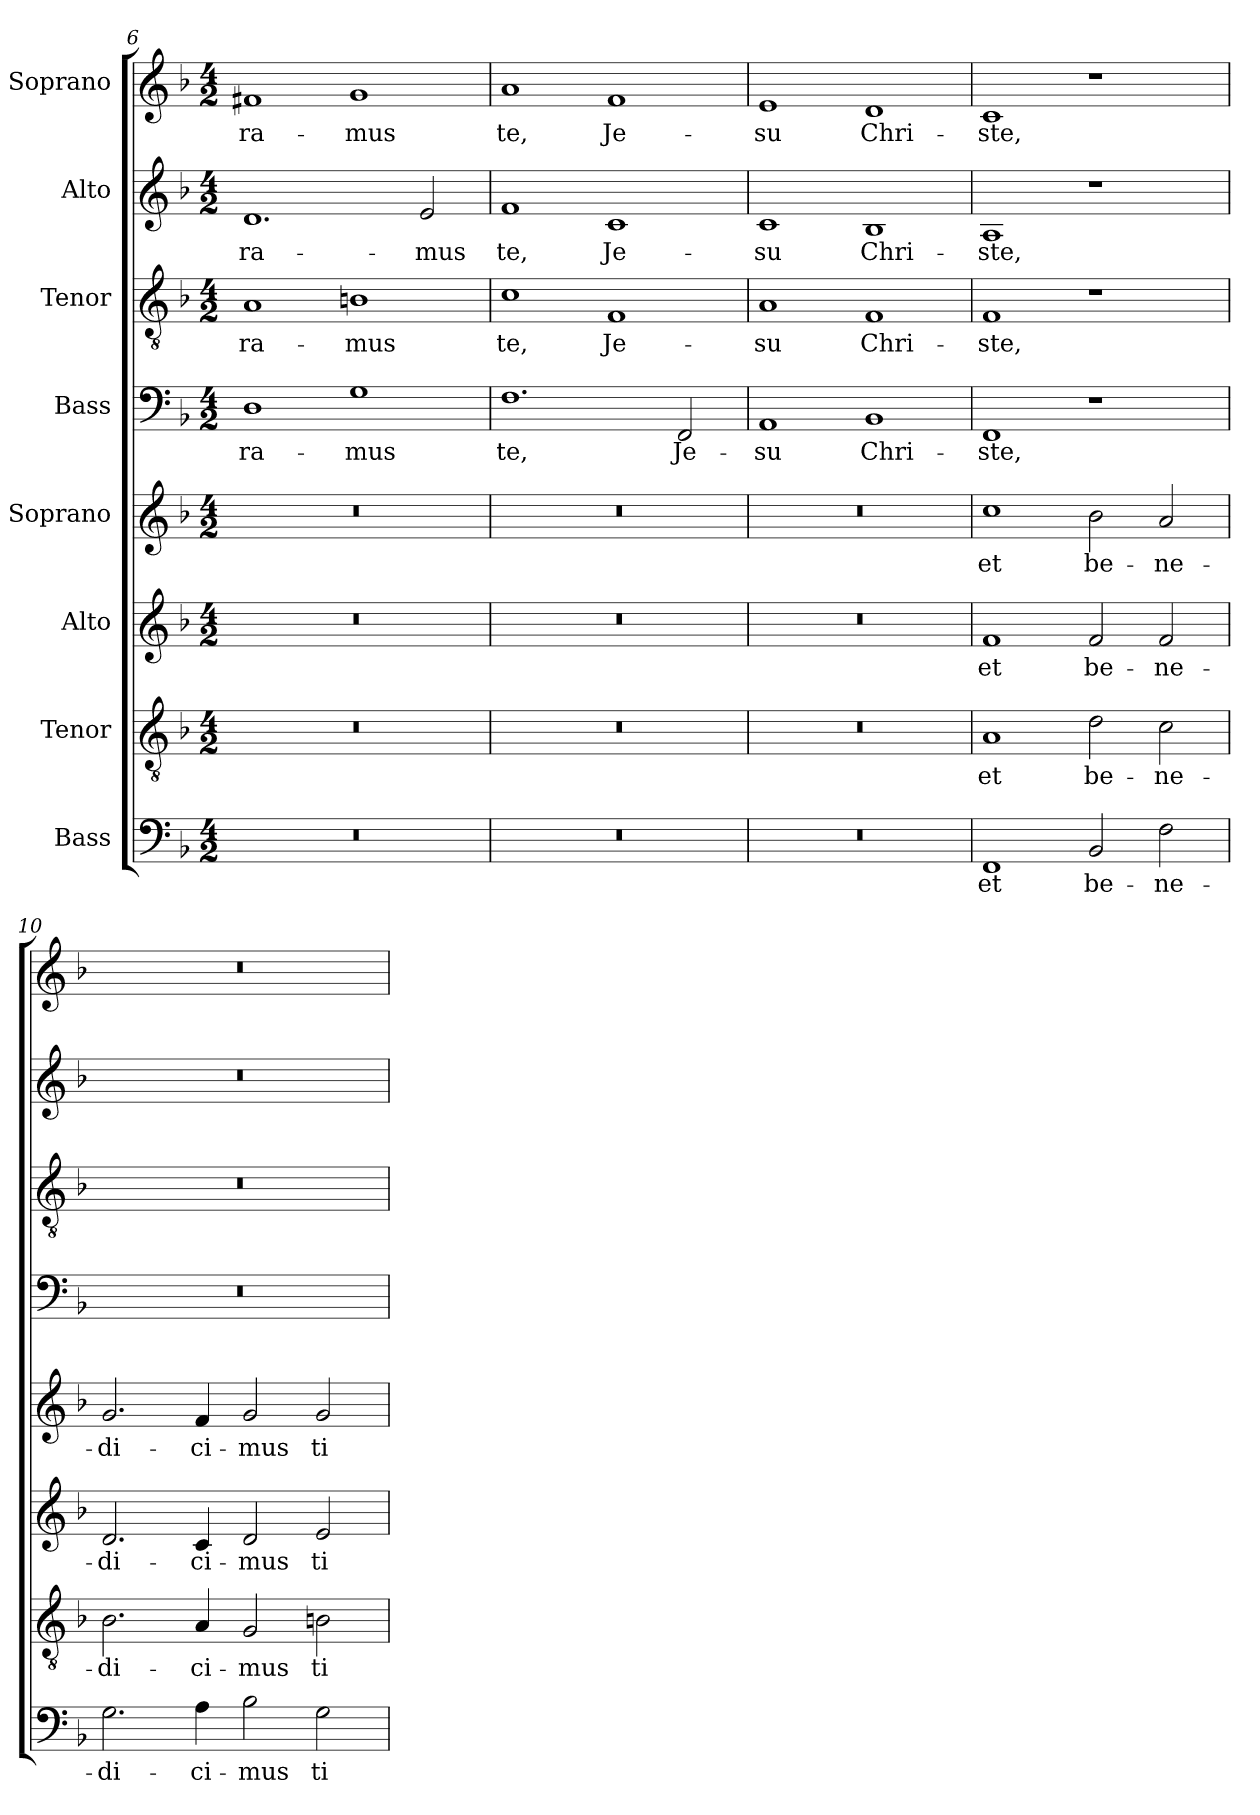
**kern	**text	**kern	**text	**kern	**text	**kern	**text	**kern	**text	**kern	**text	**kern	**text	**kern	**text
*part8	*part8	*part7	*part7	*part6	*part6	*part5	*part5	*part4	*part4	*part3	*part3	*part2	*part2	*part1	*part1
*staff8	*staff8	*staff7	*staff7	*staff6	*staff6	*staff5	*staff5	*staff4	*staff4	*staff3	*staff3	*staff2	*staff2	*staff1	*staff1
*I"Bass	*	*I"Tenor	*	*I"Alto	*	*I"Soprano	*	*I"Bass	*	*I"Tenor	*	*I"Alto	*	*I"Soprano	*
*clefF4	*	*clefGv2	*	*clefG2	*	*clefG2	*	*clefF4	*	*clefGv2	*	*clefG2	*	*clefG2	*
*k[b-]	*	*k[b-]	*	*k[b-]	*	*k[b-]	*	*k[b-]	*	*k[b-]	*	*k[b-]	*	*k[b-]	*
*F:	*	*F:	*	*F:	*	*F:	*	*F:	*	*F:	*	*F:	*	*F:	*
*M4/2	*	*M4/2	*	*M4/2	*	*M4/2	*	*M4/2	*	*M4/2	*	*M4/2	*	*M4/2	*
=6	=6	=6	=6	=6	=6	=6	=6	=6	=6	=6	=6	=6	=6	=6	=6
0r	.	0r	.	0r	.	0r	.	1D	-ra-	1A	-ra-	1.d	-ra-	1f#X	-ra-
.	.	.	.	.	.	.	.	1G	-mus	1Bn	-mus	.	.	1g	-mus
.	.	.	.	.	.	.	.	.	.	.	.	2e/	-mus	.	.
=7	=7	=7	=7	=7	=7	=7	=7	=7	=7	=7	=7	=7	=7	=7	=7
0r	.	0r	.	0r	.	0r	.	1.F	te,	1c	te,	1f	te,	1a	te,
.	.	.	.	.	.	.	.	.	.	1F	Je-	1c	Je-	1f	Je-
.	.	.	.	.	.	.	.	2FF/	Je-	.	.	.	.	.	.
!!LO:PB:g=z
=8	=8	=8	=8	=8	=8	=8	=8	=8	=8	=8	=8	=8	=8	=8	=8
0r	.	0r	.	0r	.	0r	.	1AA	-su	1A	-su	1c	-su	1e	-su
.	.	.	.	.	.	.	.	1BB-	Chri-	1F	Chri-	1B-	Chri-	1d	Chri-
=9	=9	=9	=9	=9	=9	=9	=9	=9	=9	=9	=9	=9	=9	=9	=9
1FF	et	1A	et	1f	et	1cc	et	1FF	-ste,	1F	-ste,	1A	-ste,	1c	-ste,
2BB-/	be-	2d\	be-	2f/	be-	2b-\	be-	1r	.	1r	.	1r	.	1r	.
2F\	-ne-	2c\	-ne-	2f/	-ne-	2a/	-ne-	.	.	.	.	.	.	.	.
=10	=10	=10	=10	=10	=10	=10	=10	=10	=10	=10	=10	=10	=10	=10	=10
2.G\	-di-	2.B-\	-di-	2.d/	-di-	2.g/	-di-	0r	.	0r	.	0r	.	0r	.
4A\	-ci-	4A/	-ci-	4c/	-ci-	4f/	-ci-	.	.	.	.	.	.	.	.
2B-\	-mus	2G/	-mus	2d/	-mus	2g/	-mus	.	.	.	.	.	.	.	.
2G\	ti-	2Bn\	ti-	2e/	ti-	2g/	ti-	.	.	.	.	.	.	.	.
=	=	=	=	=	=	=	=	=	=	=	=	=	=	=	=
*-	*-	*-	*-	*-	*-	*-	*-	*-	*-	*-	*-	*-	*-	*-	*-
